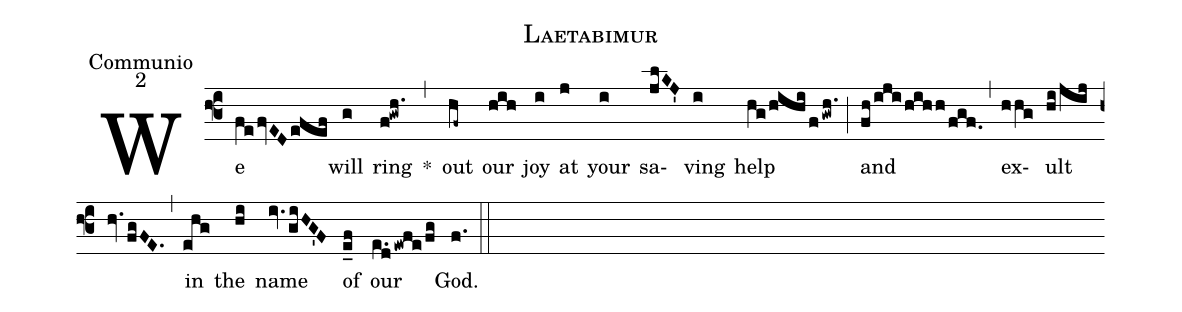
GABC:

name:Laetabimur;
office-part:Communio;
mode:2;
%%
(f3) We(fefvEDefef) will(g) ring(f!gwh.) *(,) out(hf~) our(hih) joy(i) at(j) your(i) sa(jlKJ')ving(i) help(hg/hihi/fgwh.) (;) and(fh/iji/hihh/fgf.) (,) ex(hhg)ult(hi/jij/hv.fgFE.) (,) in(ehg) the(hi) name(iv.giHG'F) of(e_f) our(e.dewfe/fg) God.(f.) (::)
